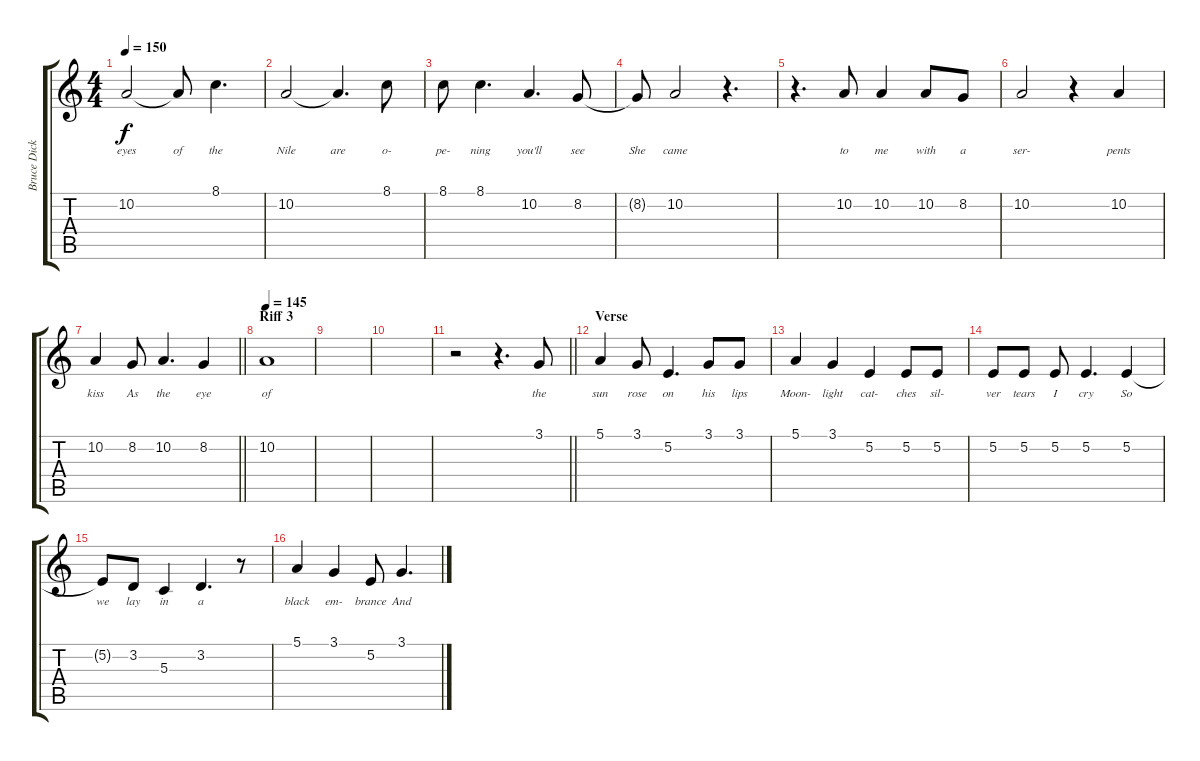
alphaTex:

\track ("Bruce Dickinson" "Bruce Dick") {instrument voiceoohs}
\staff {score tabs}
\tuning (E4 B3 G3 D3 A2 E2) {hide}
\ts (4 4)
\tempo 150
\clef g2
\ks c
10.2.2{lyrics (0 "eyes") lyrics (1 "") lyrics (2 "") lyrics (3 "") lyrics (4 "") dy f} 10.2{t}.8{lyrics (0 "of") lyrics (1 "") lyrics (2 "") lyrics (3 "") lyrics (4 "")} 8.1.4{d lyrics (0 "the") lyrics (1 "") lyrics (2 "") lyrics (3 "") lyrics (4 "")} |
10.2.2{lyrics (0 "Nile") lyrics (1 "") lyrics (2 "") lyrics (3 "") lyrics (4 "")} 10.2{t}.4{d lyrics (0 "are") lyrics (1 "") lyrics (2 "") lyrics (3 "") lyrics (4 "")} 8.1.8{lyrics (0 "o-") lyrics (1 "") lyrics (2 "") lyrics (3 "") lyrics (4 "")} |
8.1.8{lyrics (0 "pe-") lyrics (1 "") lyrics (2 "") lyrics (3 "") lyrics (4 "")} 8.1.4{d lyrics (0 "ning") lyrics (1 "") lyrics (2 "") lyrics (3 "") lyrics (4 "")} 10.2.4{d lyrics (0 "you'll") lyrics (1 "") lyrics (2 "") lyrics (3 "") lyrics (4 "")} 8.2.8{lyrics (0 "see") lyrics (1 "") lyrics (2 "") lyrics (3 "") lyrics (4 "")} |
8.2{t}.8{lyrics (0 "She") lyrics (1 "") lyrics (2 "") lyrics (3 "") lyrics (4 "")} 10.2.2{lyrics (0 "came") lyrics (1 "") lyrics (2 "") lyrics (3 "") lyrics (4 "")} r.4{d} |
r.4{d} 10.2.8{lyrics (0 "to") lyrics (1 "") lyrics (2 "") lyrics (3 "") lyrics (4 "")} 10.2.4{lyrics (0 "me") lyrics (1 "") lyrics (2 "") lyrics (3 "") lyrics (4 "")} 10.2.8{lyrics (0 "with") lyrics (1 "") lyrics (2 "") lyrics (3 "") lyrics (4 "")} 8.2.8{lyrics (0 "a") lyrics (1 "") lyrics (2 "") lyrics (3 "") lyrics (4 "")} |
10.2.2{lyrics (0 "ser-") lyrics (1 "") lyrics (2 "") lyrics (3 "") lyrics (4 "")} r.4 10.2.4{lyrics (0 "pents") lyrics (1 "") lyrics (2 "") lyrics (3 "") lyrics (4 "")} |
\barLineRight lightlight
10.2.4{lyrics (0 "kiss") lyrics (1 "") lyrics (2 "") lyrics (3 "") lyrics (4 "")} 8.2.8{lyrics (0 "As") lyrics (1 "") lyrics (2 "") lyrics (3 "") lyrics (4 "")} 10.2.4{d lyrics (0 "the") lyrics (1 "") lyrics (2 "") lyrics (3 "") lyrics (4 "")} 8.2.4{lyrics (0 "eye") lyrics (1 "") lyrics (2 "") lyrics (3 "") lyrics (4 "")} |
\section ("" "Riff 3")
\tempo 145
10.2.1{lyrics (0 "of") lyrics (1 "") lyrics (2 "") lyrics (3 "") lyrics (4 "")} |
|
|
\barLineRight lightlight
r.2 r.4{d} 3.1.8{lyrics (0 "the") lyrics (1 "") lyrics (2 "") lyrics (3 "") lyrics (4 "")} |
\section ("" "Verse")
5.1.4{lyrics (0 "sun") lyrics (1 "") lyrics (2 "") lyrics (3 "") lyrics (4 "")} 3.1.8{lyrics (0 "rose") lyrics (1 "") lyrics (2 "") lyrics (3 "") lyrics (4 "")} 5.2.4{d lyrics (0 "on") lyrics (1 "") lyrics (2 "") lyrics (3 "") lyrics (4 "")} 3.1.8{lyrics (0 "his") lyrics (1 "") lyrics (2 "") lyrics (3 "") lyrics (4 "")} 3.1.8{lyrics (0 "lips") lyrics (1 "") lyrics (2 "") lyrics (3 "") lyrics (4 "")} |
5.1.4{lyrics (0 "Moon-") lyrics (1 "") lyrics (2 "") lyrics (3 "") lyrics (4 "")} 3.1.4{lyrics (0 "light") lyrics (1 "") lyrics (2 "") lyrics (3 "") lyrics (4 "")} 5.2.4{lyrics (0 "cat-") lyrics (1 "") lyrics (2 "") lyrics (3 "") lyrics (4 "")} 5.2.8{lyrics (0 "ches") lyrics (1 "") lyrics (2 "") lyrics (3 "") lyrics (4 "")} 5.2.8{lyrics (0 "sil-") lyrics (1 "") lyrics (2 "") lyrics (3 "") lyrics (4 "")} |
5.2.8{lyrics (0 "ver") lyrics (1 "") lyrics (2 "") lyrics (3 "") lyrics (4 "")} 5.2.8{lyrics (0 "tears") lyrics (1 "") lyrics (2 "") lyrics (3 "") lyrics (4 "")} 5.2.8{lyrics (0 "I") lyrics (1 "") lyrics (2 "") lyrics (3 "") lyrics (4 "")} 5.2.4{d lyrics (0 "cry") lyrics (1 "") lyrics (2 "") lyrics (3 "") lyrics (4 "")} 5.2.4{lyrics (0 "So") lyrics (1 "") lyrics (2 "") lyrics (3 "") lyrics (4 "")} |
5.2{t}.8{lyrics (0 "we") lyrics (1 "") lyrics (2 "") lyrics (3 "") lyrics (4 "")} 3.2.8{lyrics (0 "lay") lyrics (1 "") lyrics (2 "") lyrics (3 "") lyrics (4 "")} 5.3.4{lyrics (0 "in") lyrics (1 "") lyrics (2 "") lyrics (3 "") lyrics (4 "")} 3.2.4{d lyrics (0 "a") lyrics (1 "") lyrics (2 "") lyrics (3 "") lyrics (4 "")} r.8 |
5.1.4{lyrics (0 "black") lyrics (1 "") lyrics (2 "") lyrics (3 "") lyrics (4 "")} 3.1.4{lyrics (0 "em-") lyrics (1 "") lyrics (2 "") lyrics (3 "") lyrics (4 "")} 5.2.8{lyrics (0 "brance") lyrics (1 "") lyrics (2 "") lyrics (3 "") lyrics (4 "")} 3.1.4{d lyrics (0 "And") lyrics (1 "") lyrics (2 "") lyrics (3 "") lyrics (4 "")}
